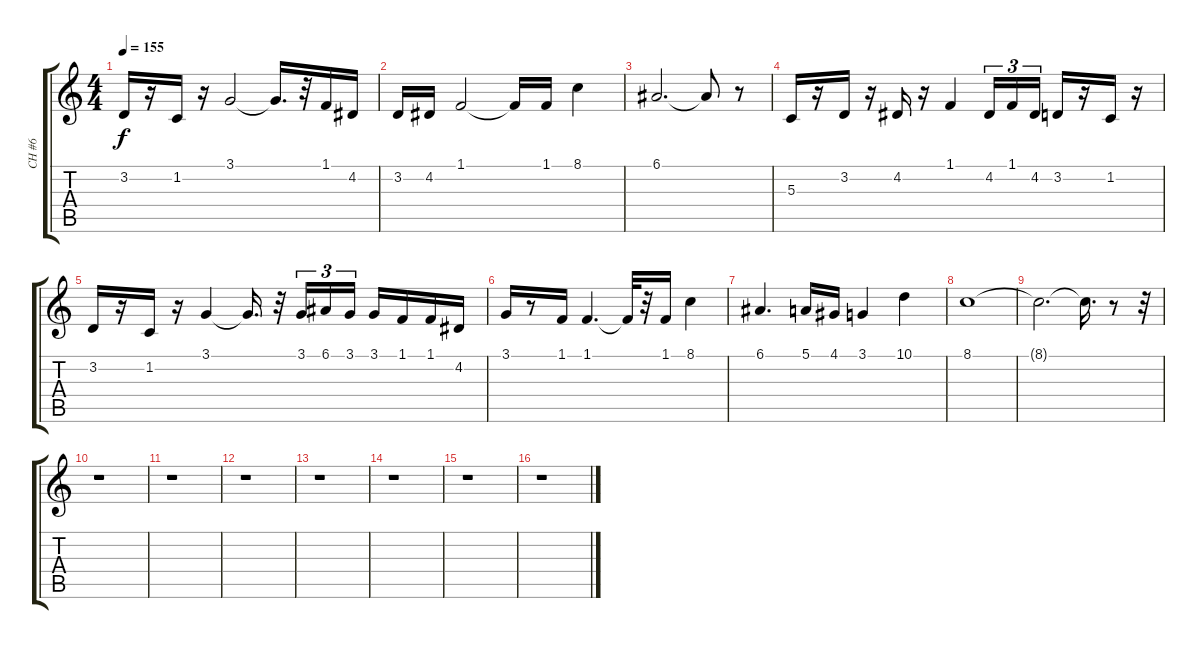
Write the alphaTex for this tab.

\track ("CH #6" "CH #6") {instrument violin}
\staff {score tabs}
\tuning (E4 B3 G3 D3 A2 E2) {hide}
\ts (4 4)
\tempo 155
\clef g2
\ks c
3.2.16{dy f} r.16 1.2.16 r.16 3.1.2 3.1{t}.16{d} r.32 1.1.16 4.2.16 |
3.2.16 4.2.16 1.1.2 1.1{t}.16 1.1.16 8.1.4 |
6.1.2{d} 6.1{t}.8 r.8 |
5.3.16 r.16 3.2.16 r.16 4.2.16 r.16 1.1.4 4.2.16{tu (3 2)} 1.1.16{tu (3 2)} 4.2.16{tu (3 2)} 3.2.16 r.16 1.2.16 r.16 |
3.2.16 r.16 1.2.16 r.16 3.1.4 3.1{t}.16{d} r.32 3.1.16{tu (3 2)} 6.1.16{tu (3 2)} 3.1.16{tu (3 2)} 3.1.16 1.1.16 1.1.16 4.2.16 |
3.1.16 r.8 1.1.16 1.1.4{d} 1.1{t}.32 r.32 1.1.16 8.1.4 |
6.1.4{d} 5.1.16 4.1.16 3.1.4 10.1.4 |
8.1.1 |
8.1{t}.2{d} 8.1{t}.16{d} r.8 r.32 |
r.1 |
r.1 |
r.1 |
r.1 |
r.1 |
r.1 |
r.1
